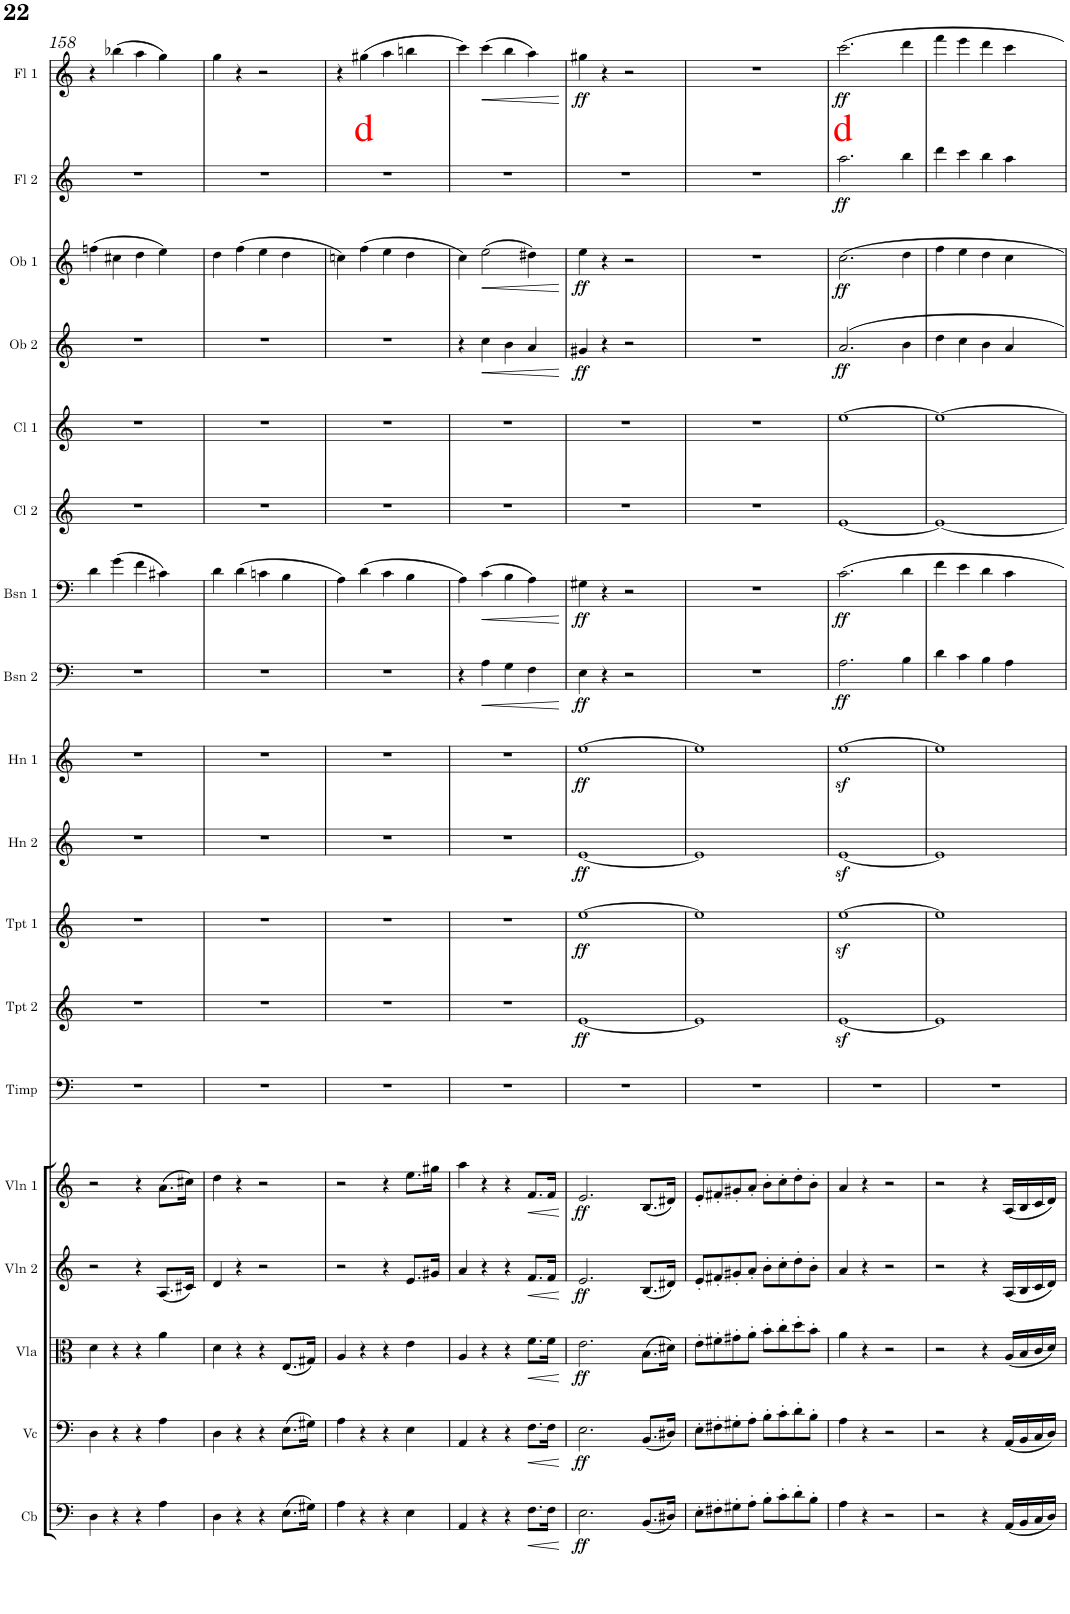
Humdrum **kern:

**kern	**dynam	**kern	**dynam	**kern	**dynam	**kern	**dynam	**kern	**dynam	**kern	**kern	**dynam	**kern	**dynam	**kern	**dynam	**kern	**dynam	**kern	**dynam	**kern	**dynam	**kern	**kern	**kern	**dynam	**kern	**dynam	**kern	**dynam	**kern	**text	**dynam
*part18	*part18	*part17	*part17	*part16	*part16	*part15	*part15	*part14	*part14	*part13	*part12	*part12	*part11	*part11	*part10	*part10	*part9	*part9	*part8	*part8	*part7	*part7	*part6	*part5	*part4	*part4	*part3	*part3	*part2	*part2	*part1	*part1	*part1
*staff18	*staff18	*staff17	*staff17	*staff16	*staff16	*staff15	*staff15	*staff14	*staff14	*staff13	*staff12	*staff12	*staff11	*staff11	*staff10	*staff10	*staff9	*staff9	*staff8	*staff8	*staff7	*staff7	*staff6	*staff5	*staff4	*staff4	*staff3	*staff3	*staff2	*staff2	*staff1	*staff1	*staff1
*I"Contrabass	*	*I"Violoncello	*	*I"Viola	*	*I"Violin 2	*	*I"Violin 1	*	*I"Timpani	*I"C Trumpet 2	*	*I"C Trumpet 1	*	*I"C Horn 2	*	*I"C Horn 1	*	*I"Bassoon 2	*	*I"Bassoon 1	*	*I"C Clarinet 2	*I"C Clarinet 1	*I"Oboe 2	*	*I"Oboe 1	*	*I"Flute 2	*	*I"Flute 1	*	*
*I'Cb	*	*I'Vc	*	*I'Vla	*	*I'Vln 2	*	*I'Vln 1	*	*I'Timp	*I'Tpt 2	*	*I'Tpt 1	*	*I'Hn 2	*	*I'Hn 1	*	*I'Bsn 2	*	*I'Bsn 1	*	*I'Cl 2	*I'Cl 1	*I'Ob 2	*	*I'Ob 1	*	*I'Fl 2	*	*I'Fl 1	*	*
!!LO:PB:g=z
*clefF4	*	*clefF4	*	*clefC3	*	*clefG2	*	*clefG2	*	*clefF4	*clefG2	*	*clefG2	*	*clefG2	*	*clefG2	*	*clefF4	*	*clefF4	*	*clefG2	*clefG2	*clefG2	*	*clefG2	*	*clefG2	*	*clefG2	*	*
*Trd7c12	*	*	*	*	*	*	*	*	*	*	*Trd1c2	*	*Trd1c2	*	*Trd7c12	*	*Trd7c12	*	*	*	*	*	*Trd1c2	*Trd1c2	*	*	*	*	*	*	*	*	*
*k[]	*	*k[]	*	*k[]	*	*k[]	*	*k[]	*	*k[]	*k[]	*	*k[]	*	*k[]	*	*k[]	*	*k[]	*	*k[]	*	*k[]	*k[]	*k[]	*	*k[]	*	*k[]	*	*k[]	*	*
*M2/2	*	*M2/2	*	*M2/2	*	*M2/2	*	*M2/2	*	*M2/2	*M2/2	*	*M2/2	*	*M2/2	*	*M2/2	*	*M2/2	*	*M2/2	*	*M2/2	*M2/2	*M2/2	*	*M2/2	*	*M2/2	*	*M2/2	*	*
*met(c|)	*	*met(c|)	*	*met(c|)	*	*met(c|)	*	*met(c|)	*	*met(c|)	*met(c|)	*	*met(c|)	*	*met(c|)	*	*met(c|)	*	*met(c|)	*	*met(c|)	*	*met(c|)	*met(c|)	*met(c|)	*	*met(c|)	*	*met(c|)	*	*met(c|)	*	*
=158	=158	=158	=158	=158	=158	=158	=158	=158	=158	=158	=158	=158	=158	=158	=158	=158	=158	=158	=158	=158	=158	=158	=158	=158	=158	=158	=158	=158	=158	=158	=158	=158	=158
4D\	.	4D\	.	4d\	.	2r	.	2r	.	1r	1r	.	1r	.	1r	.	1r	.	1r	.	4d\	.	1r	1r	1r	.	(4ffn\	.	1r	.	4r	.	.
4r	.	4r	.	4r	.	.	.	.	.	.	.	.	.	.	.	.	.	.	.	.	(4g\	.	.	.	.	.	4cc#X\	.	.	.	(4bb-X\	.	.
4r	.	4r	.	4r	.	4r	.	4r	.	.	.	.	.	.	.	.	.	.	.	.	4f\	.	.	.	.	.	4dd\	.	.	.	4aa\	.	.
4A\	.	4A\	.	4a\	.	(8.A/L	.	(8.a\L	.	.	.	.	.	.	.	.	.	.	.	.	4c#X\)	.	.	.	.	.	4ee\)	.	.	.	4gg\)	.	.
.	.	.	.	.	.	16c#X/Jk)	.	16cc#X\Jk)	.	.	.	.	.	.	.	.	.	.	.	.	.	.	.	.	.	.	.	.	.	.	.	.	.
=159	=159	=159	=159	=159	=159	=159	=159	=159	=159	=159	=159	=159	=159	=159	=159	=159	=159	=159	=159	=159	=159	=159	=159	=159	=159	=159	=159	=159	=159	=159	=159	=159	=159
4D\	.	4D\	.	4d\	.	4d/	.	4dd\	.	1r	1r	.	1r	.	1r	.	1r	.	1r	.	4d\	.	1r	1r	1r	.	4dd\	.	1r	.	4gg\	.	.
4r	.	4r	.	4r	.	4r	.	4r	.	.	.	.	.	.	.	.	.	.	.	.	(4d\	.	.	.	.	.	(4ff\	.	.	.	4r	.	.
4r	.	4r	.	4r	.	2r	.	2r	.	.	.	.	.	.	.	.	.	.	.	.	4cn\	.	.	.	.	.	4ee\	.	.	.	2r	.	.
(8.E\L	.	(8.E\L	.	(8.E/L	.	.	.	.	.	.	.	.	.	.	.	.	.	.	.	.	4B\	.	.	.	.	.	4dd\	.	.	.	.	.	.
16G#X\Jk)	.	16G#X\Jk)	.	16G#X/Jk)	.	.	.	.	.	.	.	.	.	.	.	.	.	.	.	.	.	.	.	.	.	.	.	.	.	.	.	.	.
=160	=160	=160	=160	=160	=160	=160	=160	=160	=160	=160	=160	=160	=160	=160	=160	=160	=160	=160	=160	=160	=160	=160	=160	=160	=160	=160	=160	=160	=160	=160	=160	=160	=160
4A\	.	4A\	.	4A/	.	2r	.	2r	.	1r	1r	.	1r	.	1r	.	1r	.	1r	.	4A\)	.	1r	1r	1r	.	4ccn\)	.	1r	.	4r	.	.
!	!	!	!	!	!	!	!	!	!	!	!	!	!	!	!	!	!	!	!	!	!	!	!	!	!	!	!	!	!	!	!	!LO:LY:b:color=#FF0000	!
4r	.	4r	.	4r	.	.	.	.	.	.	.	.	.	.	.	.	.	.	.	.	(4d\	.	.	.	.	.	(4ff\	.	.	.	(4gg#X\	d	.
4r	.	4r	.	4r	.	4r	.	4r	.	.	.	.	.	.	.	.	.	.	.	.	4c\	.	.	.	.	.	4ee\	.	.	.	4aa\	.	.
4E\	.	4E\	.	4e\	.	8.e/L	.	8.ee\L	.	.	.	.	.	.	.	.	.	.	.	.	4B\	.	.	.	.	.	4dd\	.	.	.	4bbn\	.	.
.	.	.	.	.	.	16g#X/Jk	.	16gg#X\Jk	.	.	.	.	.	.	.	.	.	.	.	.	.	.	.	.	.	.	.	.	.	.	.	.	.
=161	=161	=161	=161	=161	=161	=161	=161	=161	=161	=161	=161	=161	=161	=161	=161	=161	=161	=161	=161	=161	=161	=161	=161	=161	=161	=161	=161	=161	=161	=161	=161	=161	=161
4AA/	.	4AA/	.	4A/	.	4a/	.	4aa\	.	1r	1r	.	1r	.	1r	.	1r	.	4r	.	4A\)	.	1r	1r	4r	.	4cc\)	.	1r	.	4ccc\)	.	.
!	!	!	!	!	!	!	!	!	!	!	!	!	!	!	!	!	!	!	!	!LO:HP:b	!	!LO:HP:b	!	!	!	!LO:HP:b	!	!LO:HP:b	!	!	!	!	!LO:HP:b
4r	.	4r	.	4r	.	4r	.	4r	.	.	.	.	.	.	.	.	.	.	4A\	<	(4c\	<	.	.	4cc\	<	(2ee\	<	.	.	(4ccc\	.	<
4r	.	4r	.	4r	.	4r	.	4r	.	.	.	.	.	.	.	.	.	.	4G\	.	4B\	.	.	.	4b\	.	.	.	.	.	4bb\	.	.
!	!LO:HP:b	!	!LO:HP:b	!	!LO:HP:b	!	!LO:HP:b	!	!LO:HP:b	!	!	!	!	!	!	!	!	!	!	!	!	!	!	!	!	!	!	!	!	!	!	!	!
8.F\L	<	8.F\L	<	8.f\L	<	8.f/L	<	8.f/L	<	.	.	.	.	.	.	.	.	.	4F\	.	4A\)	.	.	.	4a/	.	4dd#X\)	.	.	.	4aa\)	.	.
16F\Jk	.	16F\Jk	.	16f\Jk	.	16f/Jk	.	16f/Jk	.	.	.	.	.	.	.	.	.	.	.	.	.	.	.	.	.	.	.	.	.	.	.	.	.
.	[	.	[	.	[	.	[	.	[	.	.	.	.	.	.	.	.	.	.	[	.	[	.	.	.	[	.	[	.	.	.	.	[
=162	=162	=162	=162	=162	=162	=162	=162	=162	=162	=162	=162	=162	=162	=162	=162	=162	=162	=162	=162	=162	=162	=162	=162	=162	=162	=162	=162	=162	=162	=162	=162	=162	=162
!	!LO:DY:b	!	!LO:DY:b	!	!LO:DY:b	!	!LO:DY:b	!	!LO:DY:b	!	!	!LO:DY:b	!	!LO:DY:b	!	!LO:DY:b	!	!LO:DY:b	!	!LO:DY:b	!	!LO:DY:b	!	!	!	!LO:DY:b	!	!LO:DY:b	!	!	!	!	!LO:DY:b
2.E\	ff	2.E\	ff	2.e\	ff	2.e/	ff	2.e/	ff	1r	[1e	ff	[1ee	ff	[1e	ff	[1ee	ff	4E\	ff	4G#X\	ff	1r	1r	4g#X/	ff	4ee\	ff	1r	.	4gg#X\	.	ff
.	.	.	.	.	.	.	.	.	.	.	.	.	.	.	.	.	.	.	4r	.	4r	.	.	.	4r	.	4r	.	.	.	4r	.	.
.	.	.	.	.	.	.	.	.	.	.	.	.	.	.	.	.	.	.	2r	.	2r	.	.	.	2r	.	2r	.	.	.	2r	.	.
(8.BB/L	.	(8.BB/L	.	(8.B\L	.	(8.B/L	.	(8.B/L	.	.	.	.	.	.	.	.	.	.	.	.	.	.	.	.	.	.	.	.	.	.	.	.	.
16D#X/Jk)	.	16D#X/Jk)	.	16d#X\Jk)	.	16d#X/Jk)	.	16d#X/Jk)	.	.	.	.	.	.	.	.	.	.	.	.	.	.	.	.	.	.	.	.	.	.	.	.	.
=163	=163	=163	=163	=163	=163	=163	=163	=163	=163	=163	=163	=163	=163	=163	=163	=163	=163	=163	=163	=163	=163	=163	=163	=163	=163	=163	=163	=163	=163	=163	=163	=163	=163
8E'\L	.	8E'\L	.	8e'\L	.	8e'/L	.	8e'/L	.	1r	1e]	.	1ee]	.	1e]	.	1ee]	.	1r	.	1r	.	1r	1r	1r	.	1r	.	1r	.	1r	.	.
8F#X'\	.	8F#X'\	.	8f#X'\	.	8f#X'/	.	8f#X'/	.	.	.	.	.	.	.	.	.	.	.	.	.	.	.	.	.	.	.	.	.	.	.	.	.
8G#X'\	.	8G#X'\	.	8g#X'\	.	8g#X'/	.	8g#X'/	.	.	.	.	.	.	.	.	.	.	.	.	.	.	.	.	.	.	.	.	.	.	.	.	.
8A'\J	.	8A'\J	.	8a'\J	.	8a'/J	.	8a'/J	.	.	.	.	.	.	.	.	.	.	.	.	.	.	.	.	.	.	.	.	.	.	.	.	.
8B'\L	.	8B'\L	.	8b'\L	.	8b'\L	.	8b'\L	.	.	.	.	.	.	.	.	.	.	.	.	.	.	.	.	.	.	.	.	.	.	.	.	.
8c'\	.	8c'\	.	8cc'\	.	8cc'\	.	8cc'\	.	.	.	.	.	.	.	.	.	.	.	.	.	.	.	.	.	.	.	.	.	.	.	.	.
8d'\	.	8d'\	.	8dd'\	.	8dd'\	.	8dd'\	.	.	.	.	.	.	.	.	.	.	.	.	.	.	.	.	.	.	.	.	.	.	.	.	.
8B'\J	.	8B'\J	.	8b'\J	.	8b'\J	.	8b'\J	.	.	.	.	.	.	.	.	.	.	.	.	.	.	.	.	.	.	.	.	.	.	.	.	.
=164	=164	=164	=164	=164	=164	=164	=164	=164	=164	=164	=164	=164	=164	=164	=164	=164	=164	=164	=164	=164	=164	=164	=164	=164	=164	=164	=164	=164	=164	=164	=164	=164	=164
!	!	!	!	!	!	!	!	!	!	!	!	!	!	!	!	!	!	!	!	!LO:DY:b	!	!LO:DY:b	!	!	!	!LO:DY:b	!	!LO:DY:b	!	!LO:DY:b	!	!LO:LY:b:color=#FF0000	!LO:DY:b
4A\	.	4A\	.	4a\	.	4a/	.	4a/	.	1r	[1ez<	.	[1eez<	.	[1ez<	.	[1eez<	.	2.A\	ff	2.c\	ff	[1e	[1ee	2.a/	ff	2.cc\	ff	2.aa\	ff	2.ccc\	d	ff
4r	.	4r	.	4r	.	4r	.	4r	.	.	.	.	.	.	.	.	.	.	.	.	.	.	.	.	.	.	.	.	.	.	.	.	.
2r	.	2r	.	2r	.	2r	.	2r	.	.	.	.	.	.	.	.	.	.	.	.	.	.	.	.	.	.	.	.	.	.	.	.	.
.	.	.	.	.	.	.	.	.	.	.	.	.	.	.	.	.	.	.	4B\	.	4d\	.	.	.	4b\	.	4dd\	.	4bb\	.	4ddd\	.	.
=165	=165	=165	=165	=165	=165	=165	=165	=165	=165	=165	=165	=165	=165	=165	=165	=165	=165	=165	=165	=165	=165	=165	=165	=165	=165	=165	=165	=165	=165	=165	=165	=165	=165
2r	.	2r	.	2r	.	2r	.	2r	.	1r	1e]	.	1ee]	.	1e]	.	1ee]	.	4d\	.	4f\	.	1e_	1ee_	4dd\	.	4ff\	.	4ddd\	.	4fff\	.	.
.	.	.	.	.	.	.	.	.	.	.	.	.	.	.	.	.	.	.	4c\	.	4e\	.	.	.	4cc\	.	4ee\	.	4ccc\	.	4eee\	.	.
4r	.	4r	.	4r	.	4r	.	4r	.	.	.	.	.	.	.	.	.	.	4B\	.	4d\	.	.	.	4b\	.	4dd\	.	4bb\	.	4ddd\	.	.
(16AA/LL	.	(16AA/LL	.	(16A/LL	.	(16A/LL	.	(16A/LL	.	.	.	.	.	.	.	.	.	.	4A\	.	4c\	.	.	.	4a/	.	4cc\	.	4aa\	.	4ccc\	.	.
16BB/	.	16BB/	.	16B/	.	16B/	.	16B/	.	.	.	.	.	.	.	.	.	.	.	.	.	.	.	.	.	.	.	.	.	.	.	.	.
16C/	.	16C/	.	16c/	.	16c/	.	16c/	.	.	.	.	.	.	.	.	.	.	.	.	.	.	.	.	.	.	.	.	.	.	.	.	.
16D/JJ)	.	16D/JJ)	.	16d/JJ)	.	16d/JJ)	.	16d/JJ)	.	.	.	.	.	.	.	.	.	.	.	.	.	.	.	.	.	.	.	.	.	.	.	.	.
=	=	=	=	=	=	=	=	=	=	=	=	=	=	=	=	=	=	=	=	=	=	=	=	=	=	=	=	=	=	=	=	=	=
*-	*-	*-	*-	*-	*-	*-	*-	*-	*-	*-	*-	*-	*-	*-	*-	*-	*-	*-	*-	*-	*-	*-	*-	*-	*-	*-	*-	*-	*-	*-	*-	*-	*-
